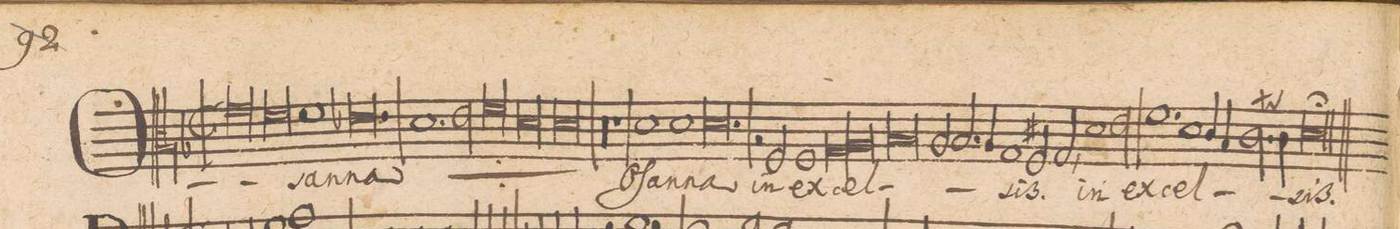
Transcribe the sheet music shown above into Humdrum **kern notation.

**kern	**text
*I"ALTVS.	*
*clefC3	*
*k[b-]	*
*M2/1	*
0g\	O-
=48-	=48-
0f\	.
=49-	=49-
1f\	-san-
0.e-X\	-na
=50-	=50-
=51-	=51-
*	*ij
1.d\	O-
2e\	.
=52-	=52-
0f\	-san-
=53-	=53-
0d\	.
=54-	=54-
0d\	-na
=55-	=55-
00r	.
=56-	=56-
=57-	=57-
2r	.
*	*Xij
1d\	O-
1d\	-ſan-
=58-	=58-
0.d\	-na
=59-	=59-
2r	.
=60-	=60-
2F/	in
1F/	ex-
*lig	*
1G/	-cel-
=61-	=61-
1A/	.
*Xlig	*
0B-/	.
=62-	=62-
2A/	.
=63-	=63-
2.B-/	.
4A/	.
1G/	.
=64-	=64-
2F#X/	.
2G,/	-sis.
1d\	in
=65-	=65-
2e\	ex-
1.f\	-cel-
=66-	=66-
1d\	.
4c/	.
4B-/	.
2.cT\	.
=67-	=67-
4c\	.
[y00d\;	-sis.
=68-	=68-
0d\_yy	.
2dyy\]	.
*-	*-
